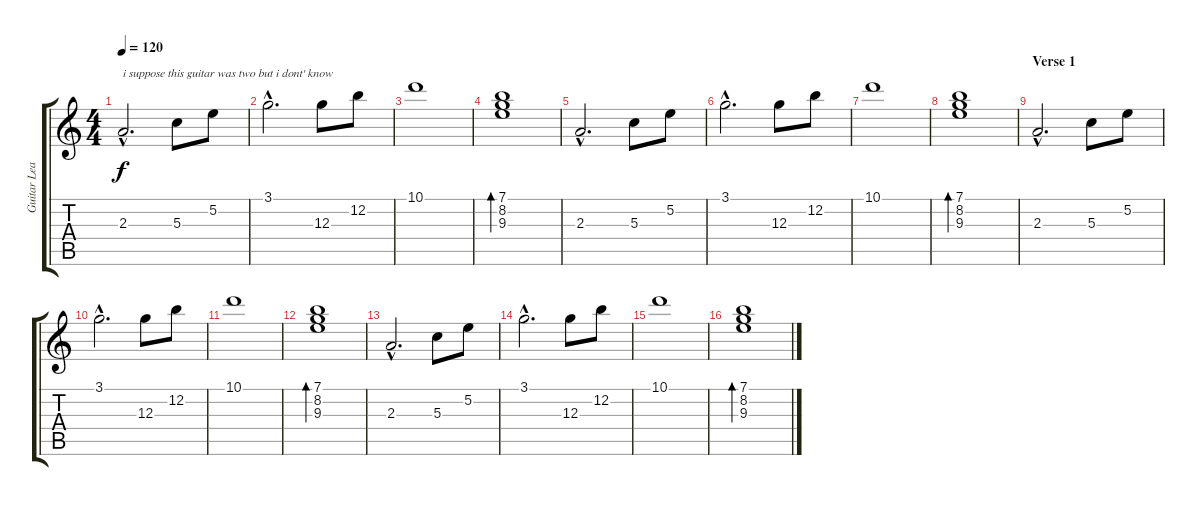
\track ("Guitar Lead (Solo)" "Guitar Lea") {instrument distortionguitar}
\staff {score tabs}
\tuning (E4 B3 G3 D3 A2 E2) {hide}
\ts (4 4)
\tempo 120
\clef g2
\ks c
2.3{hac}.2{d txt "i suppose this guitar was two but i dont' know" dy f volume 16 instrument acousticguitarsteel} 5.3.8 5.2.8 |
3.1{hac}.2{d} 12.3.8 12.2.8 |
10.1.1 |
(7.1 8.2 9.3).1{bd 120} |
2.3{hac}.2{d volume 16 instrument acousticguitarsteel} 5.3.8 5.2.8 |
3.1{hac}.2{d} 12.3.8 12.2.8 |
10.1.1 |
(7.1 8.2 9.3).1{bd 120} |
\section ("" "Verse 1")
\ks aminor
2.3{hac}.2{d volume 16 instrument acousticguitarsteel} 5.3.8 5.2.8 |
3.1{hac}.2{d} 12.3.8 12.2.8 |
10.1.1 |
(7.1 8.2 9.3).1{bd 120} |
2.3{hac}.2{d volume 16 instrument acousticguitarsteel} 5.3.8 5.2.8 |
3.1{hac}.2{d} 12.3.8 12.2.8 |
10.1.1 |
(7.1 8.2 9.3).1{bd 120}
